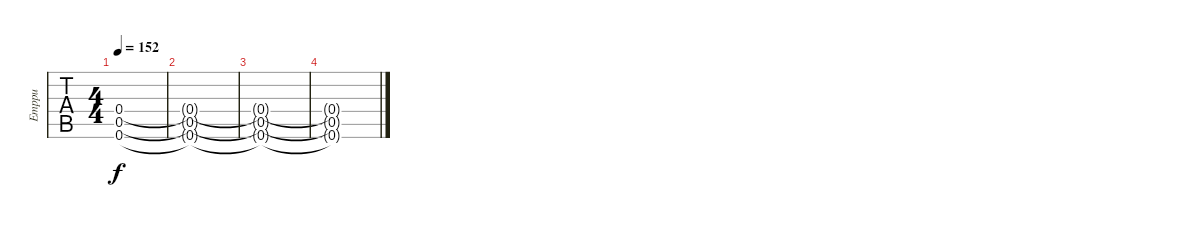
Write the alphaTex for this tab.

\track ("Emppu" "Emppu") {instrument distortionguitar}
\staff {tabs}
\tuning (E4 B3 G3 D3 A2 D2) {hide}
\ts (4 4)
\tempo 152
\clef g2
\ks c
(0.4{t} 0.5{t} 0.6{t}).1{dy f} |
(0.4{t} 0.5{t} 0.6{t}).1{volume 0} |
(0.4{t} 0.5{t} 0.6{t}).1 |
(0.4{t} 0.5{t} 0.6{t}).1
